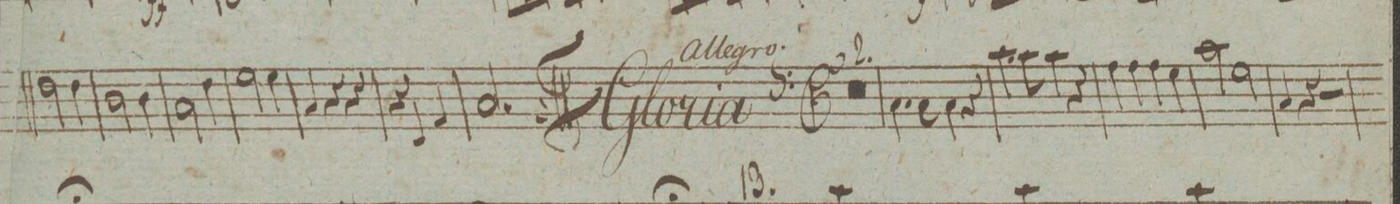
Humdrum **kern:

**kern	**dynam
*I"Puzon.	*
*clefF4	*
*k[]	*
*met(c|)	*
*M2/2	*
0r	.
=2	=2
=3	=3
4.C\	.
8C\	.
4C\	.
4r	.
=4	=4
4.c\	.
8c\	.
4c\	.
4r	.
=5	=5
4A\	.
4A\	.
4A\	.
4G\	.
=6	=6
2c\	.
2G\	.
=7	=7
4C/	.
4r	.
2r	.
=8	=8
*-	*-
